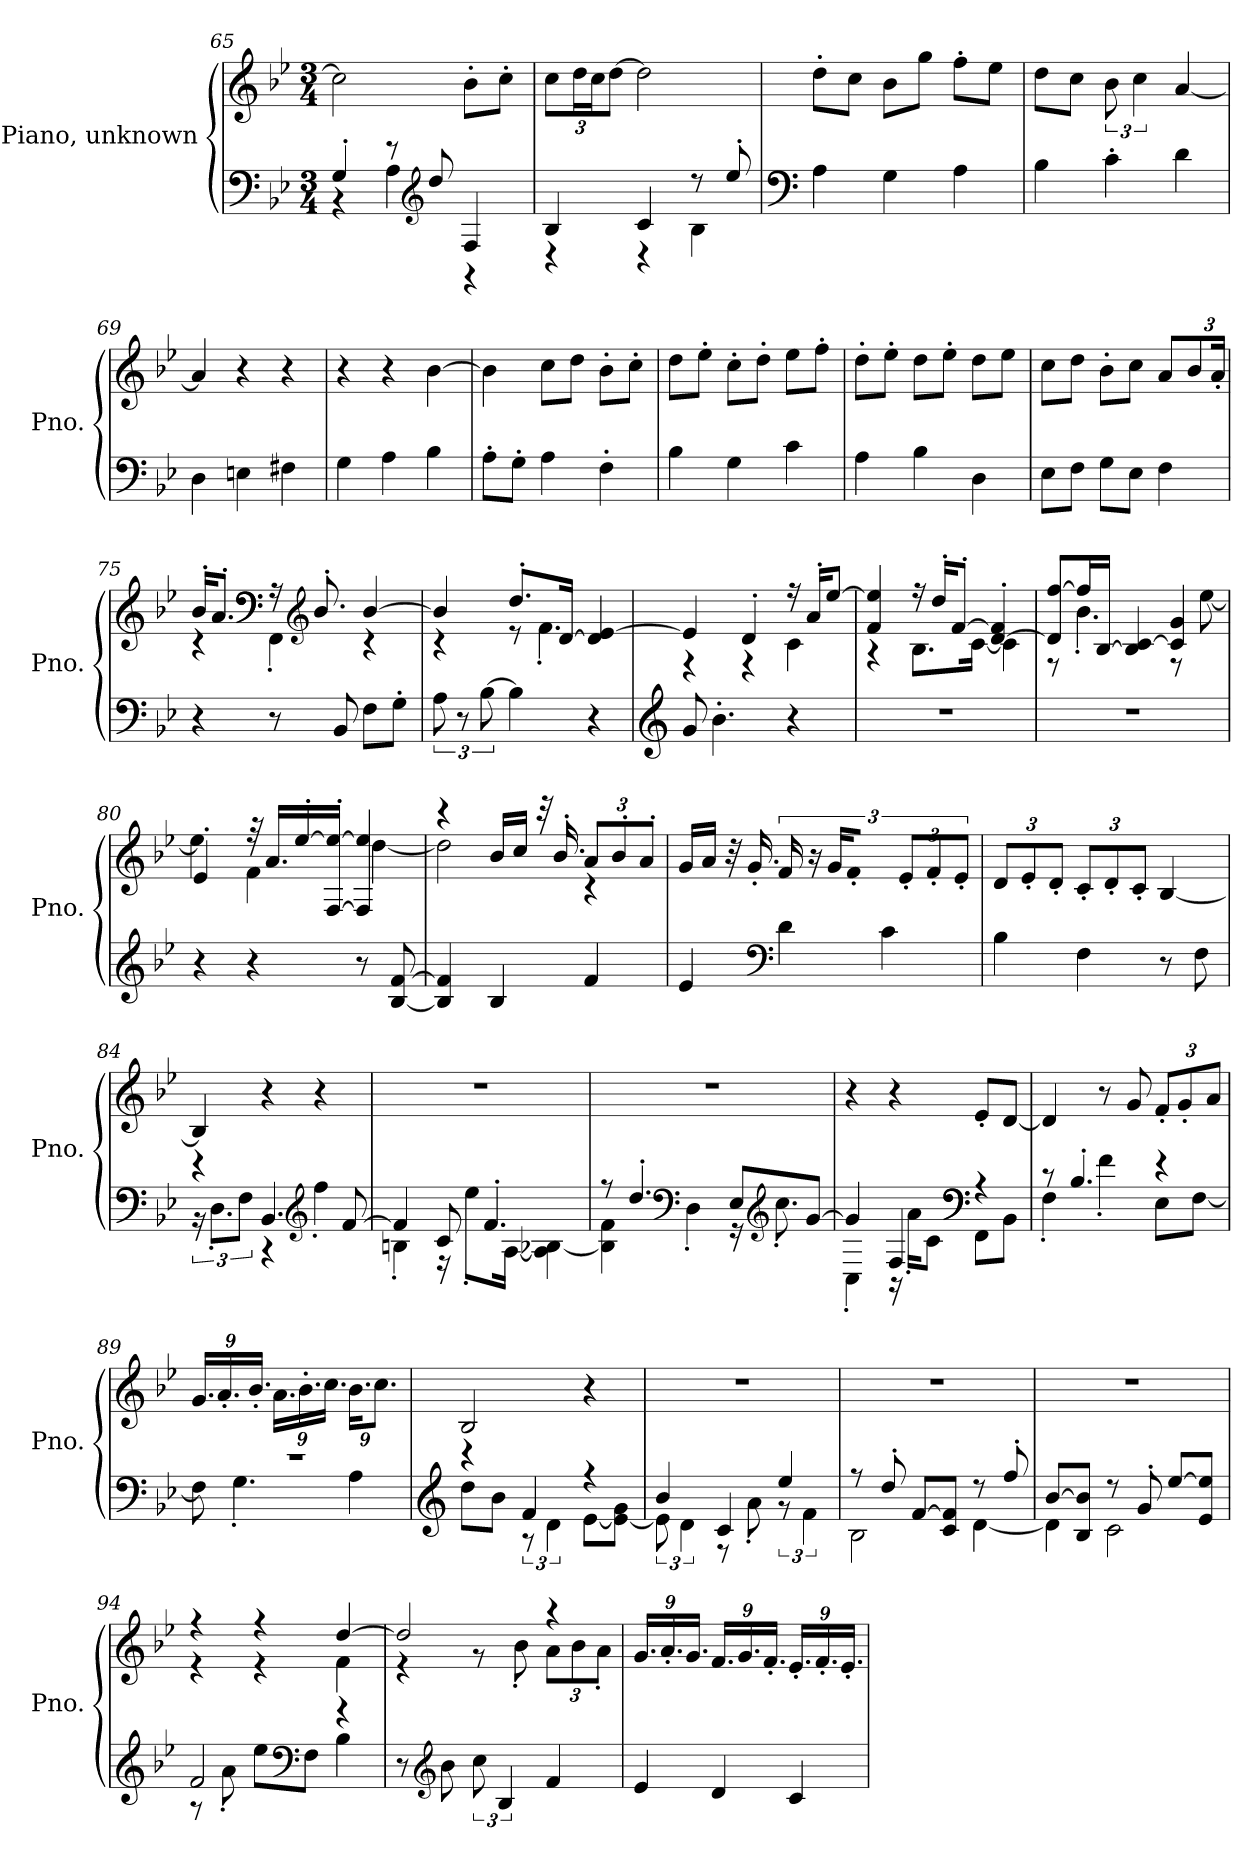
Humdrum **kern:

**kern	**kern
*part1	*part1
*staff2	*staff1
*I"Piano, unknown	*
*I'Pno.	*
*clefF4	*clefG2
*k[b-e-]	*k[b-e-]
*M3/4	*M3/4
=65	=65
*^	*
4G'/	4r	2cc\]
8r	4A\	.
*clefG2	*	*
8dd/	.	.
4F/	4r	8b-'\L
.	.	8cc'\J
=66	=66	=66
*	*	*Xbrackettup
4B-/	4r	12cc\L
.	.	24dd\L
.	.	24cc\J
.	.	[12dd\J
4c/	4r	2dd\]
8r	4B-\	.
8ee-'/	.	.
*v	*v	*
!!LO:LB:g=z
=67	=67
*clefF4	*
4A\	8dd'\L
.	8cc\J
4G\	8b-\L
.	8gg\J
4A\	8ff'\L
.	8ee-\J
=68	=68
4B-\	8dd\L
.	8cc\J
*	*brackettup
4c'\	12b-\
.	6cc\
4d\	[4a/
=69	=69
4D\	4a/]
4En\	4r
4F#X\	4r
=70	=70
4G\	4r
4A\	4r
4B-\	[4b-\
=71	=71
8A'\L	4b-\]
8G'\J	.
4A\	8cc\L
.	8dd\J
4F'\	8b-'\L
.	8cc'\J
=72	=72
4B-\	8dd\L
.	8ee-'\J
4G\	8cc'\L
.	8dd'\J
4c\	8ee-\L
.	8ff'\J
=73	=73
4A\	8dd'\L
.	8ee-'\J
4B-\	8dd\L
.	8ee-'\J
4D\	8dd\L
.	8ee-\J
!!LO:LB:g=z
=74	=74
8E-\L	8cc\L
8F\J	8dd\J
8G\L	8b-'\L
8E-\J	8cc\J
4F\	8a/L
*	*Xbrackettup
.	12b-/
.	24a'/Jk
=75	=75
*	*^
4r	16b-'/KL	4r
.	8.a'/J	.
*	*clefF4	*
8r	16r	4FF'\
*	*clefG2	*
.	8.b-'/	.
8BB-/	.	.
8F\L	[4b-/	4r
8G'\J	.	.
=76	=76	=76
12A\	4b-/]	4r
12r	.	.
[12B-\	.	.
4B-\]	8.dd'/L	8r
.	.	4.f'\
.	[16d/Jk	.
4r	4d/] [4e-/	.
=77	=77	=77
*clefG2	*	*
8g/	4e-/]	4r
4.b-'\	.	.
.	4d'/	4r
4r	16r	4c\
.	16a'/KL	.
.	[8ee-/J	.
!!LO:PB:g=z	!!
=78	=78	=78
2.r	4f/ 4ee-/]	4r
.	16r	8.B-\L
.	16dd'/KL	.
.	[8f'/J	.
.	.	[16c\Jk
.	[4d/' 4f/]'	4c\]
=79	=79	=79
2.r	8d/] [8ff/L	8r
.	16ff/L]	4.b-'\
.	[16B-/JJ	.
.	4B-/] [4c/	.
.	4c/] 4g/	8r
.	.	[8ee-\
=80	=80	=80
4r	4e-'/	4ee-\]
4r	32r	4f\
.	16.a/LL	.
.	[16ee-'/	.
.	[16F/' 16ee-/_'JJ	.
8r	4F/] 4ee-/]	[4dd\
[8B-/ [8f/	.	.
=81	=81	=81
4B-/] 4f/]	4r	2dd\]
4B-/	16b-/LL	.
.	16cc/JJ	.
.	32r	.
.	16.b-'/	.
4f/	12a/L	4r
.	12b-'/	.
.	12a'/J	.
*	*v	*v
!!LO:LB:g=z
=82	=82
4e-/	16g/LL
.	16a/JJ
.	32r
.	16.g'/
*clefF4	*
*	*brackettup
4d\	24f/
.	24r
.	24g/KL
.	8f'/J
*	*Xbrackettup
4c\	12e-'/L
.	12f'/
.	12e-'/J
=83	=83
4B-\	12d/L
.	12e-'/
.	12d'/J
4F\	12c'/L
.	12d'/
.	12c'/J
8r	[4B-/
8F\	.
=84	=84
*^	*
4r	24r	4B-/]
.	12.D'\L	.
.	12F\J	.
4.BB-/	4r	4r
*clefG2	*	*
.	4ff'\	4r
[8f/	.	.
=85	=85	=85
4f/]	4Bn'\	2.r
8c/	16r	.
.	8ee-'\L	.
4.f'/	.	.
.	[16A\Jk	.
.	4A\] [4B-X\	.
!!LO:LB:g=z
=86	=86	=86
8r	4B-\] 4f\	2.r
4.dd'/	.	.
*clefF4	*	*
.	4D'\	.
8E-/L	16r	.
*clefG2	*	*
.	8.cc'\	.
[8g/J	.	.
=87	=87	=87
4g/]	4C'\	4r
4F/	16r	4r
.	16a'\KL	.
.	8c\J	.
*clefF4	*	*
4r	8FF\L	8e-'/L
.	8BB-\J	[8d/J
=88	=88	=88
8r	4F'\	4d/]
4.B-'/	.	.
.	4f'\	8r
.	.	8g/
4r	8E-\L	12f'/L
.	.	12g'/
.	[8F\J	.
.	.	12a/J
=89	=89	=89
2.r	8F\]	18.g/LL
.	.	18.a'/
.	4.G'\	.
.	.	18.b-'/JJ
.	.	18.a\LL
.	.	18.b-'\
.	.	18.cc\JJ
.	4A\	18.b-\KL
.	.	9.cc\J
!!LO:LB:g=z
=90	=90	=90
*clefG2	*	*
4r	8dd\L	2B-/
.	8b-\J	.
4f/	12r	.
.	6d\	.
4r	[8e-\L	4r
.	8e-\_ 8g\J	.
=91	=91	=91
4b-/	12e-\]	2.r
.	6d\	.
4c/	8r	.
.	8a'\	.
4ee-/	12r	.
.	6f\	.
=92	=92	=92
8r	2B-\	2.r
8dd'/	.	.
[8f/L	.	.
8c/ 8f/]J	.	.
8r	[4d\	.
8ff'/	.	.
=93	=93	=93
[8b-/L	4d\]	2.r
8B-/ 8b-/]J	.	.
8r	2c\	.
8g'/	.	.
[8ee-/L	.	.
8e-/ 8ee-/]J	.	.
=94	=94	=94
*	*	*^
2f/	8r	4r	4r
.	8a'\	.	.
.	8ee-\L	4r	4r
*clefF4	*	*	*
.	8F\J	.	.
4r	4B-\	[4dd/	4f\
*v	*v	*	*
!!LO:LB:g=z	!!
=95	=95	=95
8r	2dd/]	4r
*clefG2	*	*
8b-\	.	.
12cc\	.	8r
6B-/	.	.
.	.	8b-'\
4f/	4r	12a\L
.	.	12b-\
.	.	12a'\J
*	*v	*v
=96	=96
4e-/	18.g/LL
.	18.a'/
.	18.g/JJ
4d/	18.f/LL
.	18.g/
.	18.f'/JJ
4c/	18.e-'/LL
.	18.f'/
.	18.e-'/JJ
=	=
*-	*-
